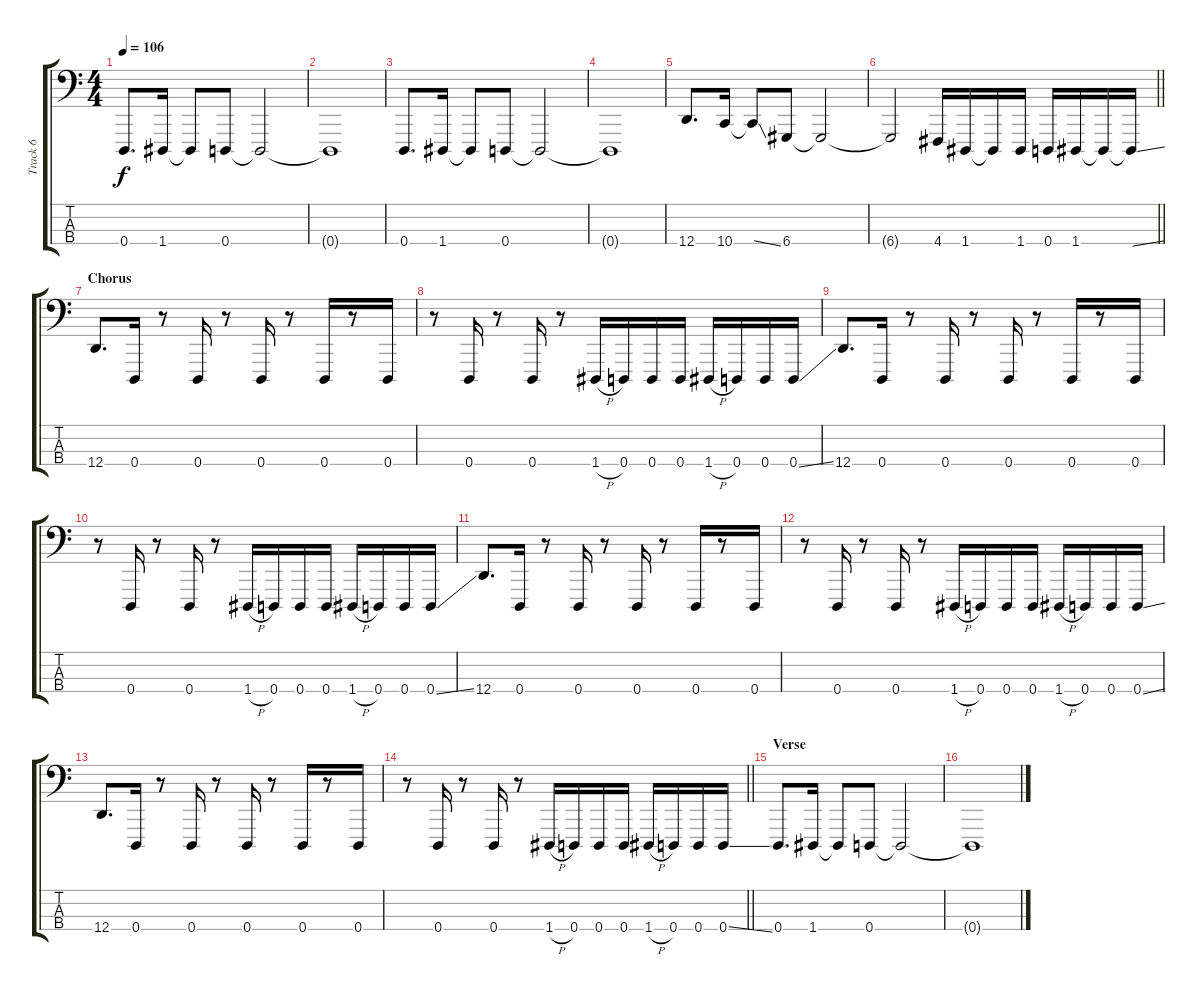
\track ("Track 6" "Track 6") {instrument lead8bassandlead}
\staff {score tabs}
\tuning (G2 D2 A1 D1) {hide}
\ts (4 4)
\tempo 106
\clef f4
\ks c
0.4.8{d dy f} 1.4.16 1.4{t}.8 0.4.8 0.4{t}.2 |
0.4{t}.1 |
0.4.8{d} 1.4.16 1.4{t}.8 0.4.8 0.4{t}.2 |
0.4{t}.1 |
12.4.8{d} 10.4.16 10.4{ss t}.8 6.4.8 6.4{t}.2 |
\barLineRight lightlight
6.4{t}.2 4.4.16 1.4.16 1.4{t}.16 1.4.16 0.4.16 1.4.16 1.4{t}.16 1.4{ss t}.16 |
\section ("" "Chorus")
12.4.8{d} 0.4.16 r.8 0.4.16 r.8 0.4.16 r.8 0.4.16 r.8 0.4.16 |
r.8 0.4.16 r.8 0.4.16 r.8 1.4{h}.16 0.4.16 0.4.16 0.4.16 1.4{h}.16 0.4.16 0.4.16 0.4{ss}.16 |
12.4.8{d} 0.4.16 r.8 0.4.16 r.8 0.4.16 r.8 0.4.16 r.8 0.4.16 |
r.8 0.4.16 r.8 0.4.16 r.8 1.4{h}.16 0.4.16 0.4.16 0.4.16 1.4{h}.16 0.4.16 0.4.16 0.4{ss}.16 |
12.4.8{d} 0.4.16 r.8 0.4.16 r.8 0.4.16 r.8 0.4.16 r.8 0.4.16 |
r.8 0.4.16 r.8 0.4.16 r.8 1.4{h}.16 0.4.16 0.4.16 0.4.16 1.4{h}.16 0.4.16 0.4.16 0.4{ss}.16 |
12.4.8{d} 0.4.16 r.8 0.4.16 r.8 0.4.16 r.8 0.4.16 r.8 0.4.16 |
\barLineRight lightlight
r.8 0.4.16 r.8 0.4.16 r.8 1.4{h}.16 0.4.16 0.4.16 0.4.16 1.4{h}.16 0.4.16 0.4.16 0.4{ss}.16 |
\section ("" "Verse")
0.4.8{d} 1.4.16 1.4{t}.8 0.4.8 0.4{t}.2 |
0.4{t}.1
